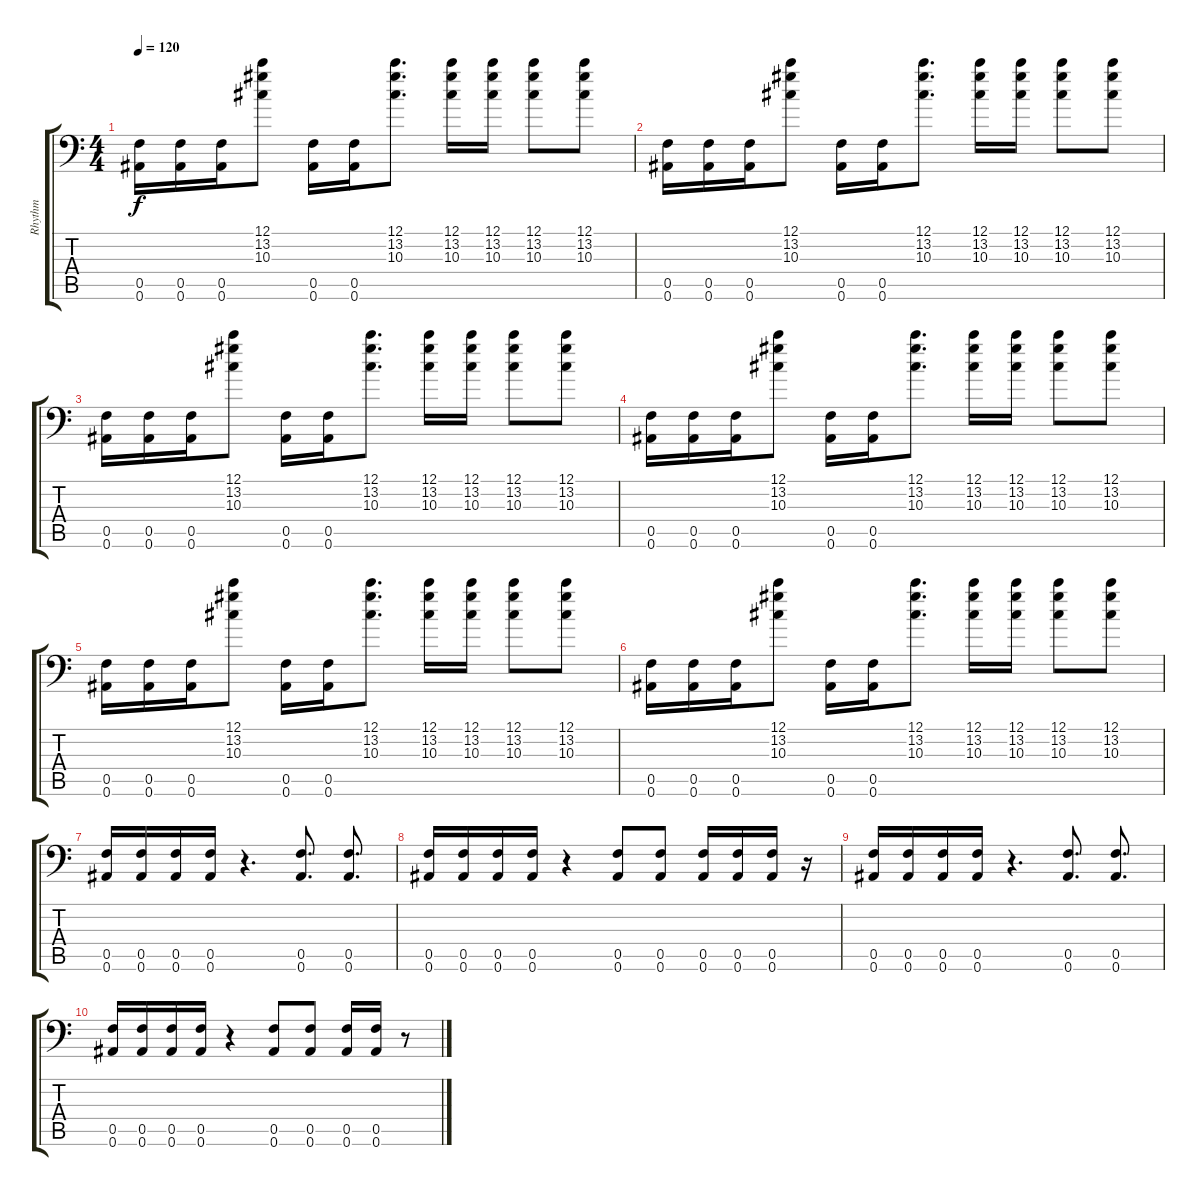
\track ("Rhythm " "Rhythm ") {instrument distortionguitar}
\staff {score tabs}
\tuning (C4 G3 Eb3 Bb2 F2 Bb1) {hide}
\ts (4 4)
\tempo 120
\clef f4
\ks c
(0.5 0.6).16{dy f} (0.5 0.6).16 (0.5 0.6).16 (12.1 13.2 10.3).8 (0.5 0.6).16 (0.5 0.6).16 (12.1 13.2 10.3).8{d} (12.1 13.2 10.3).16 (12.1 13.2 10.3).16 (12.1 13.2 10.3).8 (12.1 13.2 10.3).8 |
(0.5 0.6).16 (0.5 0.6).16 (0.5 0.6).16 (12.1 13.2 10.3).8 (0.5 0.6).16 (0.5 0.6).16 (12.1 13.2 10.3).8{d} (12.1 13.2 10.3).16 (12.1 13.2 10.3).16 (12.1 13.2 10.3).8 (12.1 13.2 10.3).8 |
(0.5 0.6).16 (0.5 0.6).16 (0.5 0.6).16 (12.1 13.2 10.3).8 (0.5 0.6).16 (0.5 0.6).16 (12.1 13.2 10.3).8{d} (12.1 13.2 10.3).16 (12.1 13.2 10.3).16 (12.1 13.2 10.3).8 (12.1 13.2 10.3).8 |
(0.5 0.6).16 (0.5 0.6).16 (0.5 0.6).16 (12.1 13.2 10.3).8 (0.5 0.6).16 (0.5 0.6).16 (12.1 13.2 10.3).8{d} (12.1 13.2 10.3).16 (12.1 13.2 10.3).16 (12.1 13.2 10.3).8 (12.1 13.2 10.3).8 |
(0.5 0.6).16 (0.5 0.6).16 (0.5 0.6).16 (12.1 13.2 10.3).8 (0.5 0.6).16 (0.5 0.6).16 (12.1 13.2 10.3).8{d} (12.1 13.2 10.3).16 (12.1 13.2 10.3).16 (12.1 13.2 10.3).8 (12.1 13.2 10.3).8 |
(0.5 0.6).16 (0.5 0.6).16 (0.5 0.6).16 (12.1 13.2 10.3).8 (0.5 0.6).16 (0.5 0.6).16 (12.1 13.2 10.3).8{d} (12.1 13.2 10.3).16 (12.1 13.2 10.3).16 (12.1 13.2 10.3).8 (12.1 13.2 10.3).8 |
(0.5 0.6).16 (0.5 0.6).16 (0.5 0.6).16 (0.5 0.6).16 r.4{d} (0.5 0.6).8{d} (0.5 0.6).8{d} |
(0.5 0.6).16 (0.5 0.6).16 (0.5 0.6).16 (0.5 0.6).16 r.4 (0.5 0.6).8 (0.5 0.6).8 (0.5 0.6).16 (0.5 0.6).16 (0.5 0.6).16 r.16 |
(0.5 0.6).16 (0.5 0.6).16 (0.5 0.6).16 (0.5 0.6).16 r.4{d} (0.5 0.6).8{d} (0.5 0.6).8{d} |
(0.5 0.6).16 (0.5 0.6).16 (0.5 0.6).16 (0.5 0.6).16 r.4 (0.5 0.6).8 (0.5 0.6).8 (0.5 0.6).16 (0.5 0.6).16 r.8
